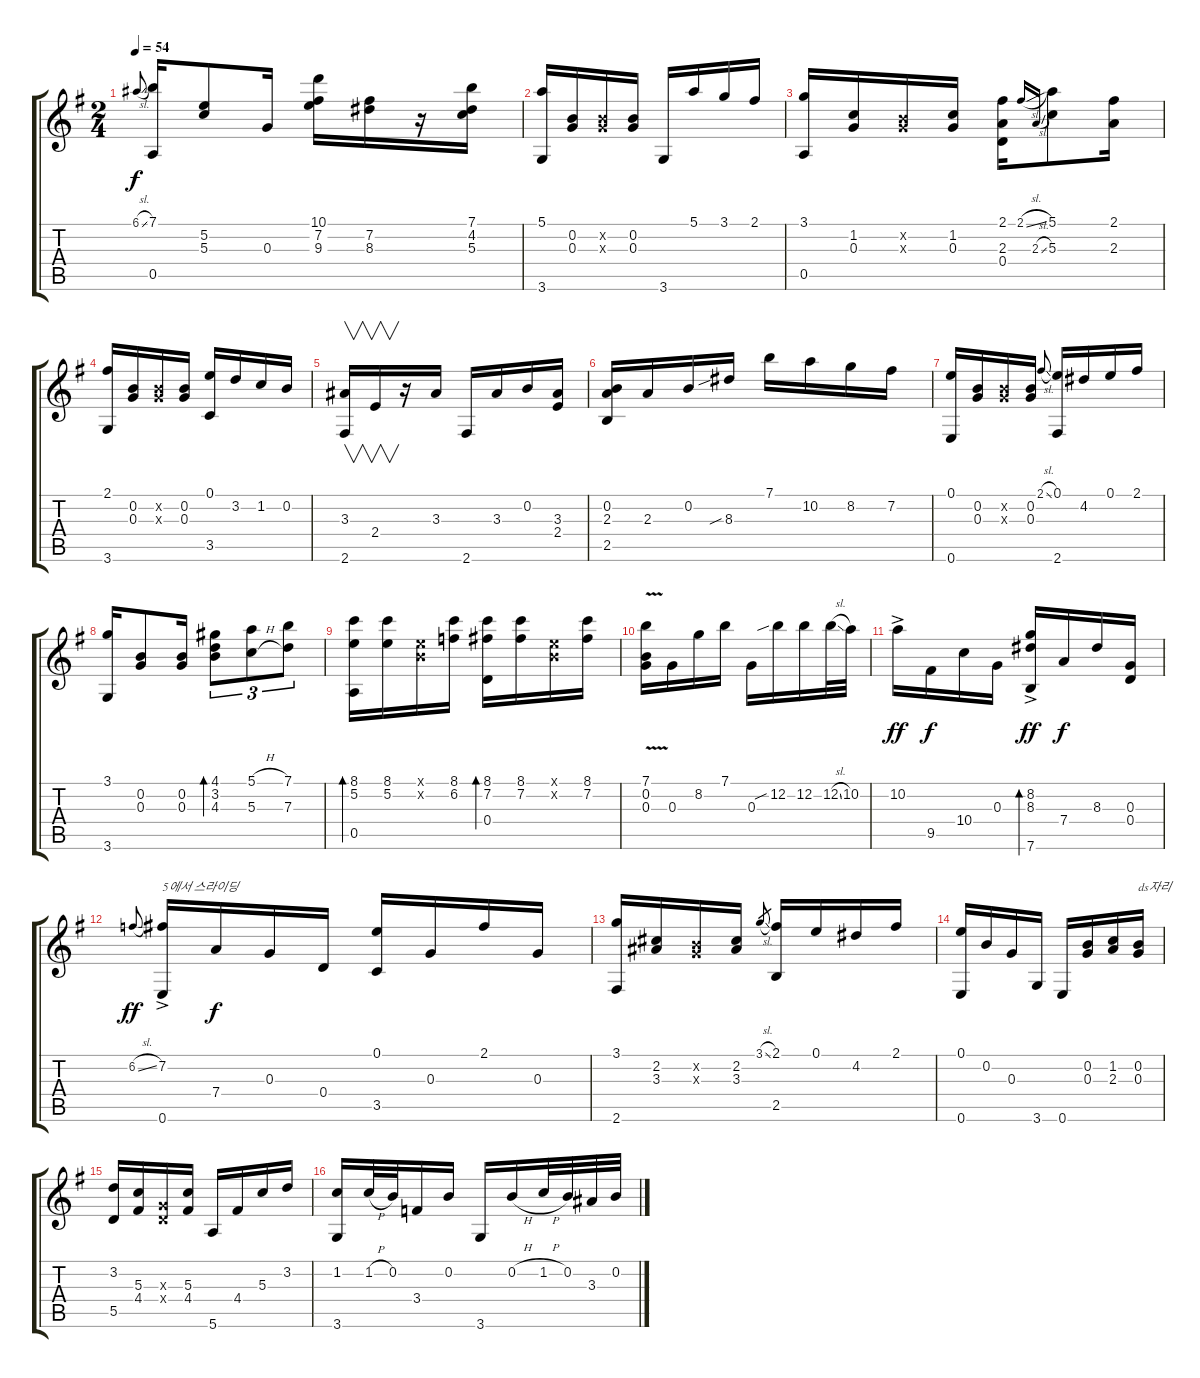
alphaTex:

\track "" {instrument acousticguitarnylon}
\staff {score tabs}
\tuning (E4 B3 G3 D3 A2 E2) {hide}
\ts (2 4)
\tempo 54
\clef g2
\ks g
6.1{sl}.8{gr onbeat dy f} (7.1 0.5).16 (5.2 5.3).8 0.3.16 (10.1 7.2 9.3).16 (7.2 8.3).16 r.16 (7.1 4.2 5.3).16 |
(5.1 3.6).16 (0.2 0.3).16 (0.2{x} 0.3{x}).16 (0.2 0.3).16 3.6.16 5.1.16 3.1.16 2.1.16 |
(3.1 0.5).16 (1.2 0.3).16 (0.2{x} 0.3{x}).16 (1.2 0.3).16 (2.1 2.3 0.4).16 2.1{sl}.16{gr onbeat} 2.3{sl}.16{gr onbeat} (5.1 5.3).8 (2.1 2.3).16 |
(2.1 3.6).16 (0.2 0.3).16 (0.2{x} 0.3{x}).16 (0.2 0.3).16 (0.1 3.5).16 3.2.16 1.2.16 0.2.16 |
(3.3 2.6).16{v} 2.4.16{v} r.16 3.3.16 2.6.16 3.3.16 0.2.16 (3.3 2.4).16 |
(0.2 2.3 2.5).16 2.3.16 0.2.16 8.3{sib}.16 7.1.16 10.2.16 8.2.16 7.2.16 |
(0.1 0.6).16 (0.2 0.3).16 (0.2{x} 0.3{x}).16 (0.2 0.3).16 2.1{sl}.8{gr onbeat} (0.1 2.6).16 4.2.16 0.1.16 2.1.16 |
(3.1 3.6).16 (0.2 0.3).8 (0.2 0.3).16 (4.1 3.2 4.3).8{tu (3 2) bd 480} (5.1{h} 5.3{h}).8{tu (3 2)} (7.1 7.3).8{tu (3 2)} |
(8.1 5.2 0.5).16{bd 480} (8.1 5.2).16 (0.1{x} 0.2{x}).16 (8.1 6.2).16 (8.1 7.2 0.4).16{bd 480} (8.1 7.2).16 (0.1{x} 0.2{x}).16 (8.1 7.2).16 |
(7.1{v} 0.2 0.3).16 0.3.16 8.2.16 7.1.16 0.3.16 12.2{sib}.16 12.2.16 12.2{sl}.32 10.2.32 |
10.2{ac}.16{dy ff} 9.5.16{dy f} 10.4.16 0.3.16 (8.2{ac} 8.3 7.6).16{bd 480 dy ff} 7.4.16{dy f} 8.3.16 (0.3 0.4).16 |
6.2{sl}.8{gr onbeat dy ff} (7.2{ac} 0.6).16{txt "5에서 스라이딩"} 7.4.16{dy f} 0.3.16 0.4.16 (0.1 3.5).16 0.3.16 2.1.16 0.3.16 |
(3.1 2.6).16 (2.2 3.3).16 (0.2{x} 0.3{x}).16 (2.2 3.3).16 3.1{sl}.8{gr} (2.1 2.5).16 0.1.16 4.2.16 2.1.16 |
(0.1 0.6).16 0.2.16 0.3.16 3.6.16 0.6.16 (0.2 0.3).16 (1.2 2.3).16 (0.2 0.3).16{txt "ds자리"} |
(3.2 5.5).16 (5.3 4.4).16 (0.3{x} 0.4{x}).16 (5.3 4.4).16 5.6.16 4.4.16 5.3.16 3.2.16 |
(1.2 3.6).16 1.2{h}.32 0.2.32 3.4.16 0.2.16 3.6.16 0.2{h}.16 1.2{h}.32 0.2.32 3.3.32 0.2.32
